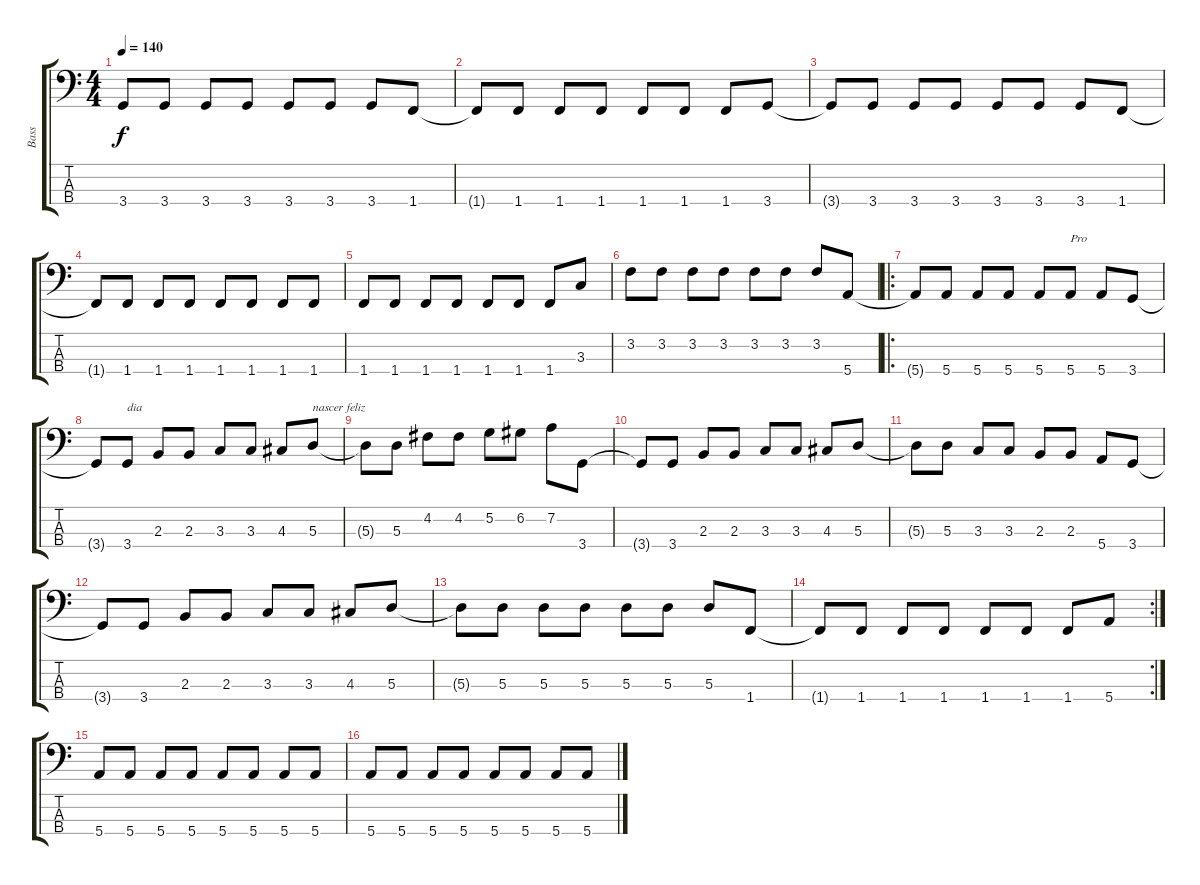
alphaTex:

\track ("Bass" "Bass") {instrument electricbassfinger}
\staff {score tabs}
\tuning (G2 D2 A1 E1) {hide}
\ts (4 4)
\tempo 140
\clef f4
\ks c
3.4{t}.8{dy f} 3.4.8 3.4.8 3.4.8 3.4.8 3.4.8 3.4.8 1.4.8 |
1.4{t}.8 1.4.8 1.4.8 1.4.8 1.4.8 1.4.8 1.4.8 3.4.8 |
3.4{t}.8 3.4.8 3.4.8 3.4.8 3.4.8 3.4.8 3.4.8 1.4.8 |
1.4{t}.8 1.4.8 1.4.8 1.4.8 1.4.8 1.4.8 1.4.8 1.4.8 |
1.4.8 1.4.8 1.4.8 1.4.8 1.4.8 1.4.8 1.4.8 3.3.8 |
3.2.8 3.2.8 3.2.8 3.2.8 3.2.8 3.2.8 3.2.8 5.4.8 |
\ro
5.4{t}.8 5.4.8 5.4.8 5.4.8 5.4.8 5.4.8{txt "Pro"} 5.4.8 3.4.8 |
3.4{t}.8 3.4.8{txt "dia"} 2.3.8 2.3.8 3.3.8 3.3.8 4.3.8 5.3.8{txt "nascer feliz"} |
5.3{t}.8 5.3.8 4.2.8 4.2.8 5.2.8 6.2.8 7.2.8 3.4.8 |
3.4{t}.8 3.4.8 2.3.8 2.3.8 3.3.8 3.3.8 4.3.8 5.3.8 |
5.3{t}.8 5.3.8 3.3.8 3.3.8 2.3.8 2.3.8 5.4.8 3.4.8 |
3.4{t}.8 3.4.8 2.3.8 2.3.8 3.3.8 3.3.8 4.3.8 5.3.8 |
5.3{t}.8 5.3.8 5.3.8 5.3.8 5.3.8 5.3.8 5.3.8 1.4.8 |
\rc 2
1.4{t}.8 1.4.8 1.4.8 1.4.8 1.4.8 1.4.8 1.4.8 5.4.8 |
5.4.8 5.4.8 5.4.8 5.4.8 5.4.8 5.4.8 5.4.8 5.4.8 |
5.4.8 5.4.8 5.4.8 5.4.8 5.4.8 5.4.8 5.4.8 5.4.8
